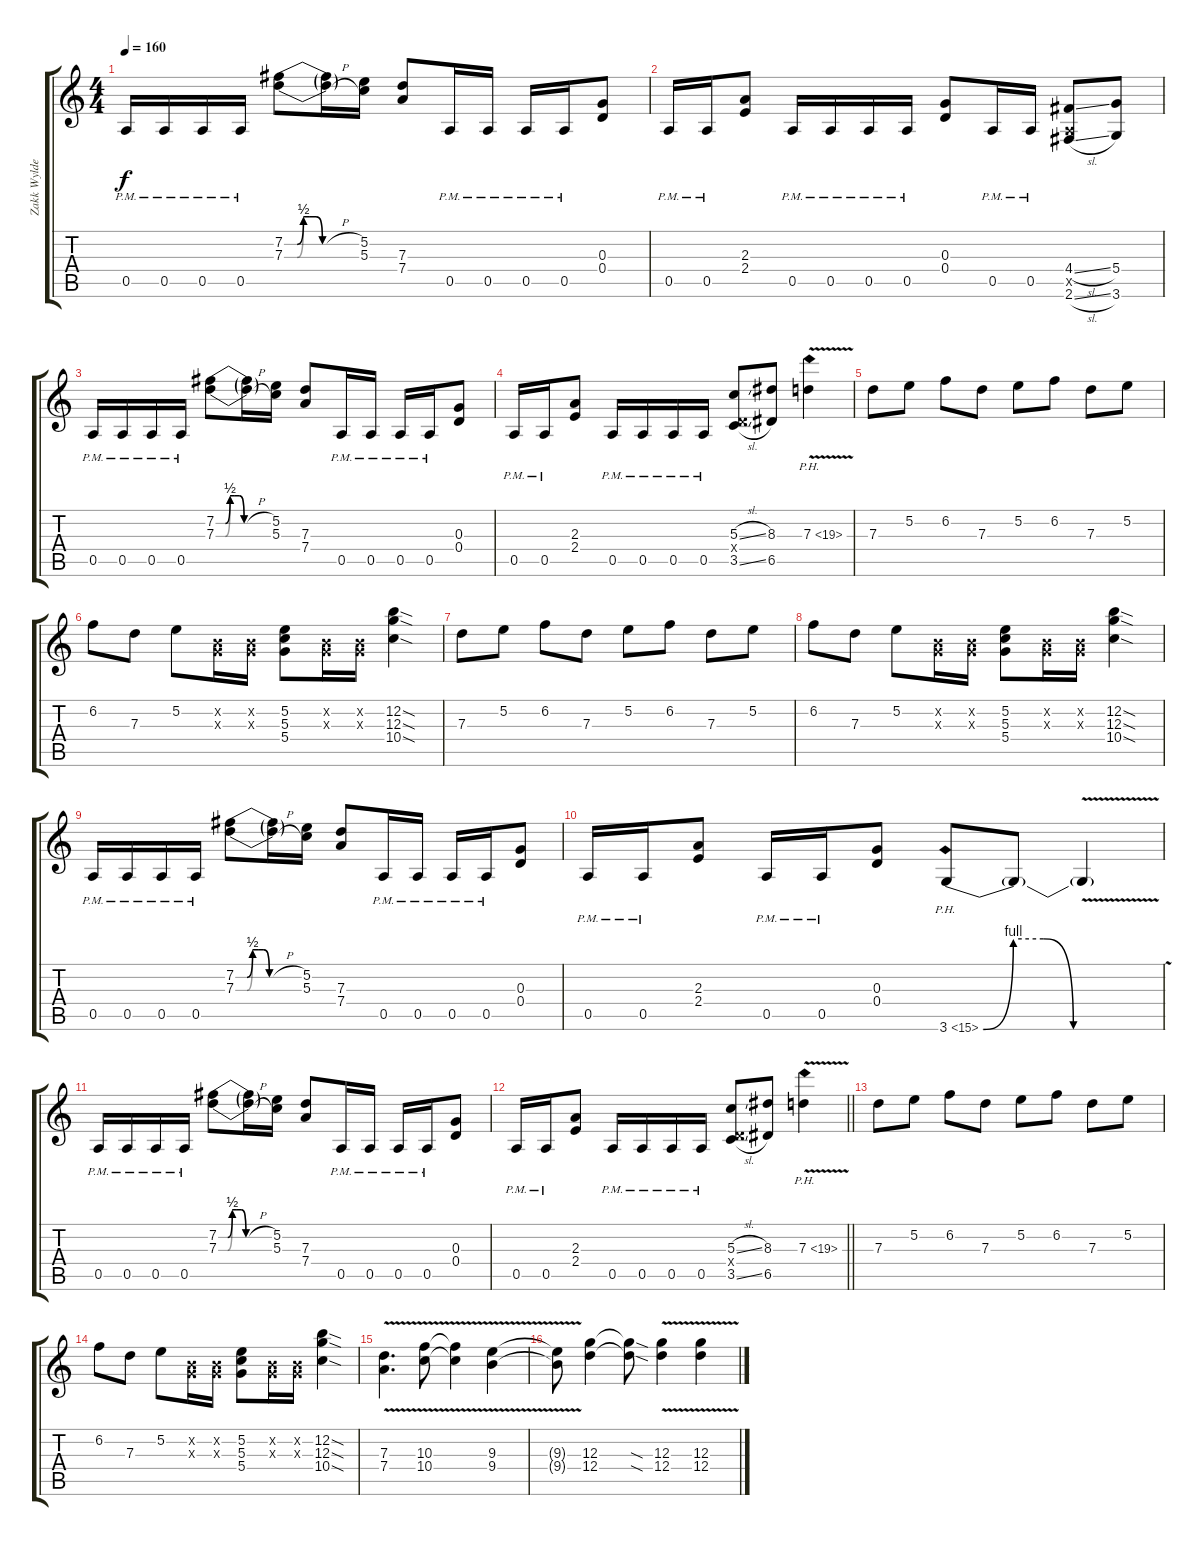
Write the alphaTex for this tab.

\track ("Zakk Wylde (Solo)" "Zakk Wylde") {instrument overdrivenguitar}
\staff {score tabs}
\tuning (E4 B3 G3 D3 A2 E2) {hide}
\ts (4 4)
\tempo 160
\clef g2
\ks aminor
0.5{pm}.16{dy f} 0.5{pm}.16 0.5{pm}.16 0.5{pm}.16 (7.2{be (custom 0 0 10 0 15 2 20 2 25 2 30 0 60 0)} 7.3{be (custom 0 0 10 0 15 2 20 2 25 2 30 0 33 0 60 0)}).8 (7.2{h t} 7.3{h t}).16 (5.2 5.3).16 (7.3 7.4).8 0.5{pm}.16 0.5{pm}.16 0.5{pm}.16 0.5{pm}.16 (0.3 0.4).8 |
0.5{pm}.16 0.5{pm}.16 (2.3 2.4).8 0.5{pm}.16 0.5{pm}.16 0.5{pm}.16 0.5{pm}.16 (0.3 0.4).8 0.5{pm}.16 0.5{pm}.16 (4.4{sl} 0.5{x} 2.6{sl}).8 (5.4 3.6).8 |
0.5{pm}.16 0.5{pm}.16 0.5{pm}.16 0.5{pm}.16 (7.2{be (custom 0 0 10 0 15 2 20 2 25 2 30 0 60 0)} 7.3{be (custom 0 0 10 0 15 2 20 2 25 2 30 0 33 0 60 0)}).8 (7.2{h t} 7.3{h t}).16 (5.2 5.3).16 (7.3 7.4).8 0.5{pm}.16 0.5{pm}.16 0.5{pm}.16 0.5{pm}.16 (0.3 0.4).8 |
0.5{pm}.16 0.5{pm}.16 (2.3 2.4).8 0.5{pm}.16 0.5{pm}.16 0.5{pm}.16 0.5{pm}.16 (5.3{sl} 0.4{x} 3.5{sl}).8 (8.3 6.5).8 7.3{ph 12 v}.4 |
7.3.8 5.2.8 6.2.8 7.3.8 5.2.8 6.2.8 7.3.8 5.2.8 |
6.2.8 7.3.8 5.2.8 (0.2{x} 0.3{x}).16 (0.2{x} 0.3{x}).16 (5.2 5.3 5.4).8 (0.2{x} 0.3{x}).16 (0.2{x} 0.3{x}).16 (12.2{sod} 12.3{sod} 10.4{sod}).4 |
7.3.8 5.2.8 6.2.8 7.3.8 5.2.8 6.2.8 7.3.8 5.2.8 |
6.2.8 7.3.8 5.2.8 (0.2{x} 0.3{x}).16 (0.2{x} 0.3{x}).16 (5.2 5.3 5.4).8 (0.2{x} 0.3{x}).16 (0.2{x} 0.3{x}).16 (12.2{sod} 12.3{sod} 10.4{sod}).4 |
0.5{pm}.16 0.5{pm}.16 0.5{pm}.16 0.5{pm}.16 (7.2{be (custom 0 0 10 0 15 2 20 2 25 2 30 0 60 0)} 7.3{be (custom 0 0 10 0 15 2 20 2 25 2 30 0 33 0 60 0)}).8 (7.2{h t} 7.3{h t}).16 (5.2 5.3).16 (7.3 7.4).8 0.5{pm}.16 0.5{pm}.16 0.5{pm}.16 0.5{pm}.16 (0.3 0.4).8 |
0.5{pm}.16 0.5{pm}.16 (2.3 2.4).8 0.5{pm}.16 0.5{pm}.16 (0.3 0.4).8 3.6{be (custom 0 0 10 4 20 4 30 0 60 0) ph 12}.8 3.6{t}.8 3.6{v t}.4 |
0.5{pm}.16 0.5{pm}.16 0.5{pm}.16 0.5{pm}.16 (7.2{be (custom 0 0 10 0 15 2 20 2 25 2 30 0 60 0)} 7.3{be (custom 0 0 10 0 15 2 20 2 25 2 30 0 33 0 60 0)}).8 (7.2{h t} 7.3{h t}).16 (5.2 5.3).16 (7.3 7.4).8 0.5{pm}.16 0.5{pm}.16 0.5{pm}.16 0.5{pm}.16 (0.3 0.4).8 |
\barLineRight lightlight
0.5{pm}.16 0.5{pm}.16 (2.3 2.4).8 0.5{pm}.16 0.5{pm}.16 0.5{pm}.16 0.5{pm}.16 (5.3{sl} 0.4{x} 3.5{sl}).8 (8.3 6.5).8 7.3{ph 12 v}.4 |
7.3.8 5.2.8 6.2.8 7.3.8 5.2.8 6.2.8 7.3.8 5.2.8 |
6.2.8 7.3.8 5.2.8 (0.2{x} 0.3{x}).16 (0.2{x} 0.3{x}).16 (5.2 5.3 5.4).8 (0.2{x} 0.3{x}).16 (0.2{x} 0.3{x}).16 (12.2{sod} 12.3{sod} 10.4{sod}).4 |
(7.3{v} 7.4{v}).4{d} (10.3{v} 10.4{v}).8 (10.3{t} 10.4{t}).4 (9.3{v} 9.4{v}).4 |
(9.3{t} 9.4{t}).8 (12.3 12.4).4 (12.3{sod t} 12.4{sod t}).8 (12.3{v} 12.4{v}).4 (12.3{v} 12.4{v}).4
